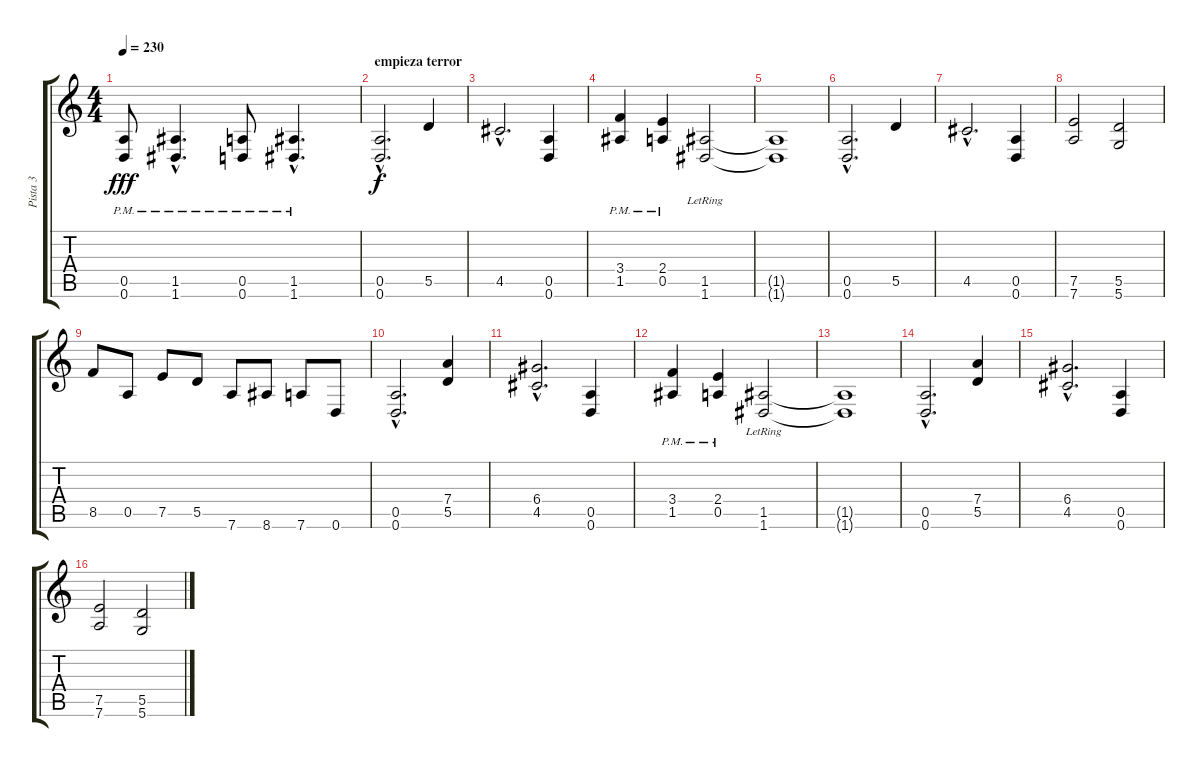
\track ("Pista 3" "Pista 3") {instrument distortionguitar}
\staff {score tabs}
\tuning (E4 B3 G3 D3 A2 D2) {hide}
\ts (4 4)
\tempo 230
\clef g2
\ks c
(0.5{pm} 0.6{pm}).8{dy fff} (1.5{hac pm} 1.6{hac pm}).4{d} (0.5{pm} 0.6{pm}).8 (1.5{hac pm} 1.6{hac pm}).4{d} |
\section ("" "empieza terror")
(0.5{hac} 0.6{hac}).2{d dy f} 5.5.4 |
4.5{hac}.2{d} (0.5 0.6).4 |
(3.4{pm} 1.5{pm}).4 (2.4{pm} 0.5{pm}).4 (1.5{lr} 1.6{lr}).2 |
(1.5{t} 1.6{t}).1 |
(0.5{hac} 0.6{hac}).2{d} 5.5.4 |
4.5{hac}.2{d} (0.5 0.6).4 |
(7.5 7.6).2 (5.5 5.6).2 |
8.5.8 0.5.8 7.5.8 5.5.8 7.6.8 8.6.8 7.6.8 0.6.8 |
(0.5{hac} 0.6{hac}).2{d} (7.4 5.5).4 |
(6.4{hac} 4.5{hac}).2{d} (0.5 0.6).4 |
(3.4{pm} 1.5{pm}).4 (2.4{pm} 0.5{pm}).4 (1.5{lr} 1.6{lr}).2 |
(1.5{t} 1.6{t}).1 |
(0.5{hac} 0.6{hac}).2{d} (7.4 5.5).4 |
(6.4{hac} 4.5{hac}).2{d} (0.5 0.6).4 |
(7.5 7.6).2 (5.5 5.6).2
